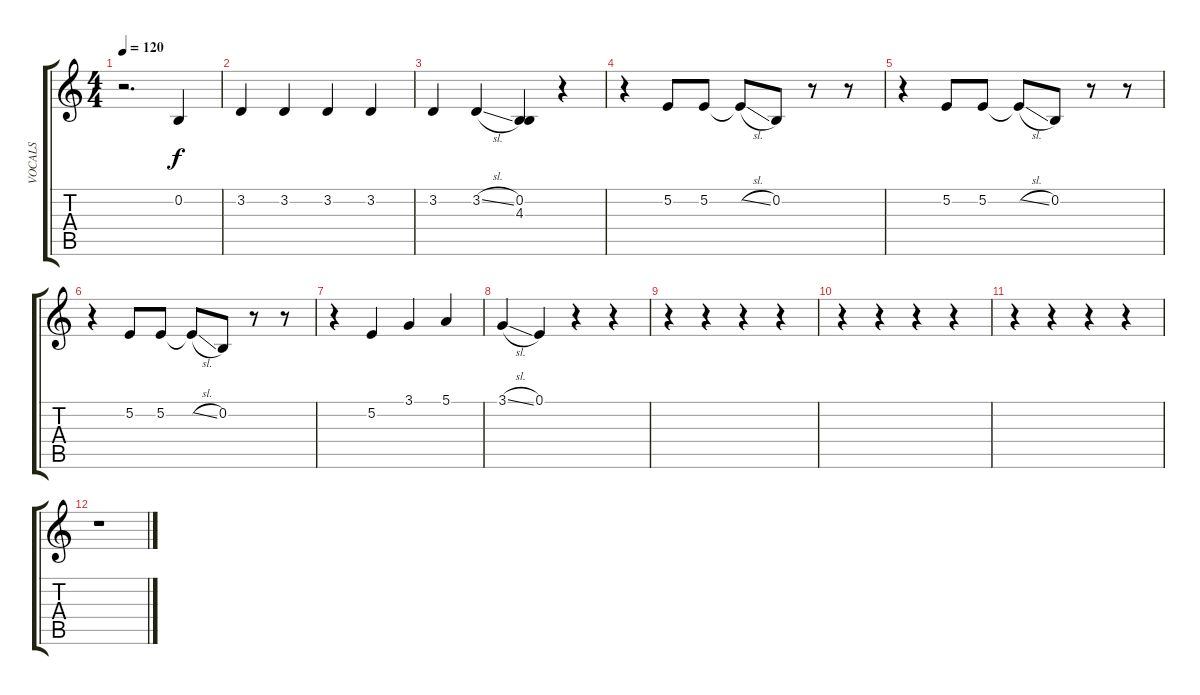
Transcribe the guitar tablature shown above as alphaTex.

\track ("VOCALS" "VOCALS") {instrument frenchhorn}
\staff {score tabs}
\tuning (E4 B3 G3 D3 A2 E2) {hide}
\ts (4 4)
\tempo 120
\clef g2
\ks c
r.2{d dy f} 0.2.4 |
3.2.4 3.2.4 3.2.4 3.2.4 |
3.2.4 3.2{sl}.4 (0.2 4.3).4 r.4 |
r.4 5.2.8 5.2.8 5.2{sl t}.8 0.2.8 r.8 r.8 |
r.4 5.2.8 5.2.8 5.2{sl t}.8 0.2.8 r.8 r.8 |
r.4 5.2.8 5.2.8 5.2{sl t}.8 0.2.8 r.8 r.8 |
r.4 5.2.4 3.1.4 5.1.4 |
3.1{sl}.4 0.1.4 r.4 r.4 |
r.4 r.4 r.4 r.4 |
r.4 r.4 r.4 r.4 |
r.4 r.4 r.4 r.4 |
r.1
